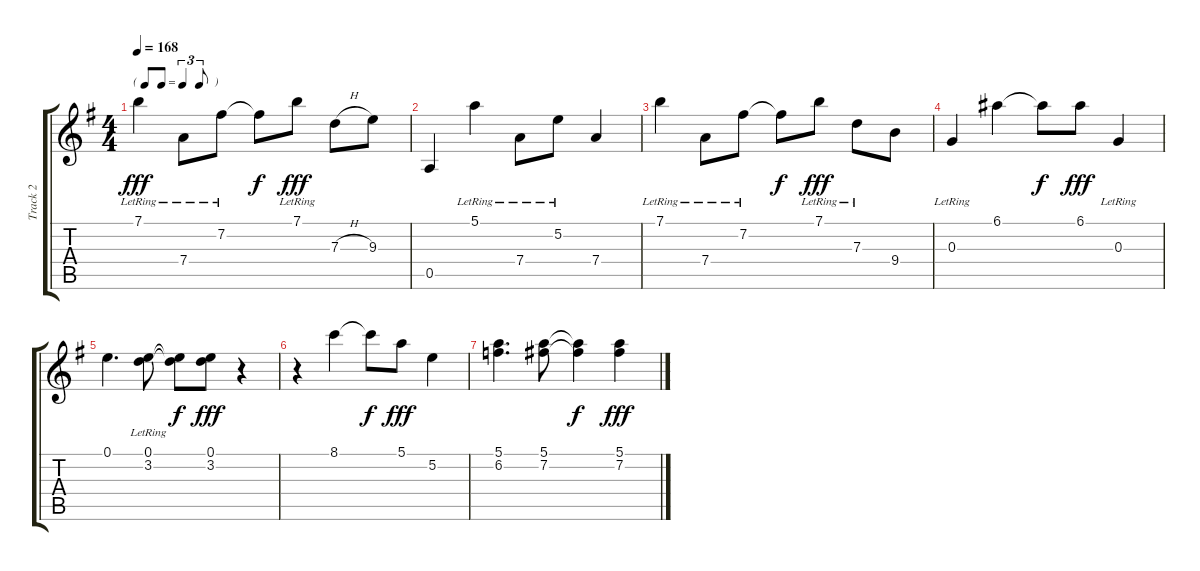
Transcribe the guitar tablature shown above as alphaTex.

\track ("Track 2" "Track 2") {instrument electricguitarjazz}
\staff {score tabs}
\tuning (E4 B3 G3 D3 A2 E2) {hide}
\ts (4 4)
\tf triplet8th
\tempo 168
\clef g2
\ks g
7.1{lr}.4{dy fff} 7.4{lr}.8 7.2{lr}.8 7.2{t}.8{dy f} 7.1{lr}.8{dy fff} 7.3{h}.8 9.3.8 |
0.5.4 5.1{lr}.4 7.4{lr}.8 5.2{lr}.8 7.4.4 |
7.1{lr}.4 7.4{lr}.8 7.2{lr}.8 7.2{t}.8{dy f} 7.1{lr}.8{dy fff} 7.3{lr}.8 9.4.8 |
0.3{lr}.4 6.1.4 6.1{t}.8{dy f} 6.1.8{dy fff} 0.3{lr}.4 |
0.1.4{d} (0.1 3.2{lr}).8 (0.1{t} 3.2{t}).8{dy f} (0.1 3.2).8{dy fff} r.4 |
r.4 8.1.4 8.1{t}.8{dy f} 5.1.8{dy fff} 5.2.4 |
(5.1 6.2).4{d} (5.1 7.2).8 (5.1{t} 7.2{t}).4{dy f} (5.1 7.2).4{dy fff}
